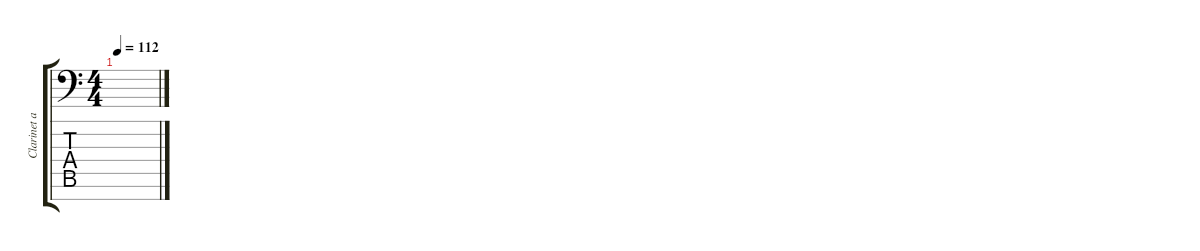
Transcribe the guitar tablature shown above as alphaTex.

\track ("Clarinet arr. for guitar" "Clarinet a") {instrument overdrivenguitar}
\staff {score tabs}
\tuning (E4 B3 G3 D3 A2 E2 C-1) {hide}
\ts (4 4)
\tempo 112
\clef f4
\ks c
